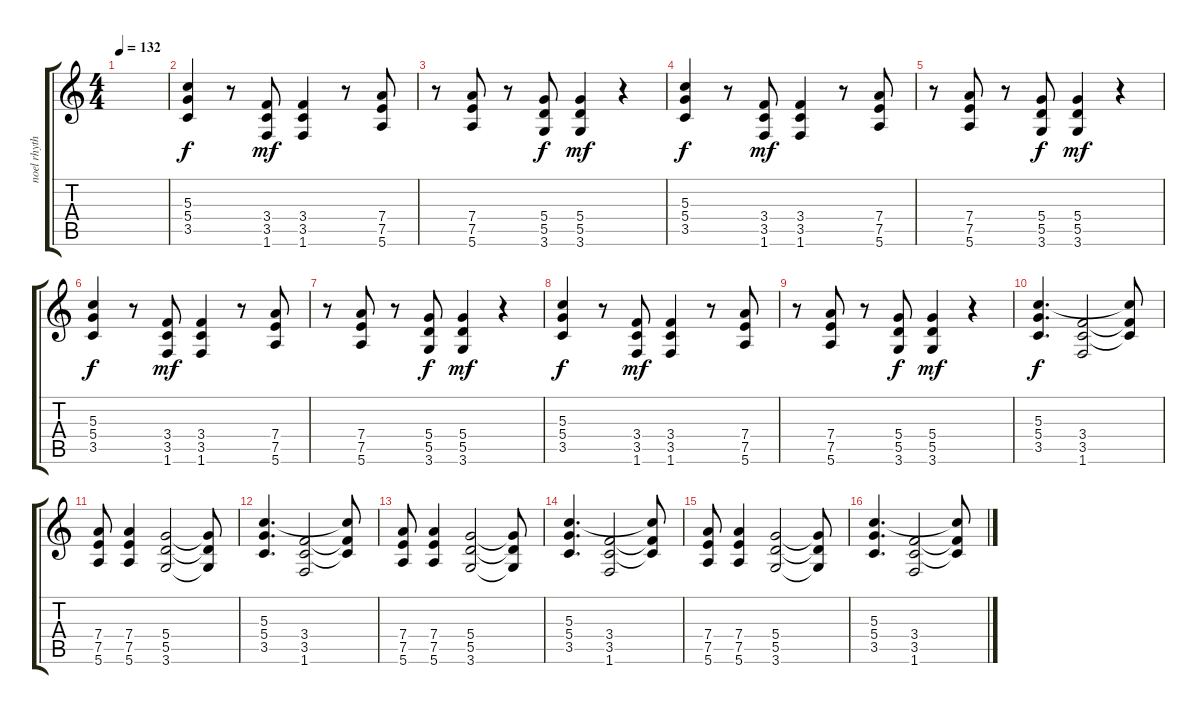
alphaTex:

\track ("noel rhythm" "noel rhyth") {instrument distortionguitar}
\staff {score tabs}
\tuning (E4 B3 G3 D3 A2 E2) {hide}
\ts (4 4)
\tempo 132
\clef g2
\ks c
|
(5.3 5.4 3.5).4 r.8 (3.4 3.5 1.6).8{dy mf} (3.4 3.5 1.6).4 r.8 (7.4 7.5 5.6).8 |
r.8 (7.4 7.5 5.6).8 r.8 (5.4 5.5 3.6).8{dy f} (5.4 5.5 3.6).4{dy mf} r.4 |
(5.3 5.4 3.5).4{dy f} r.8 (3.4 3.5 1.6).8{dy mf} (3.4 3.5 1.6).4 r.8 (7.4 7.5 5.6).8 |
r.8 (7.4 7.5 5.6).8 r.8 (5.4 5.5 3.6).8{dy f} (5.4 5.5 3.6).4{dy mf} r.4 |
(5.3 5.4 3.5).4{dy f} r.8 (3.4 3.5 1.6).8{dy mf} (3.4 3.5 1.6).4 r.8 (7.4 7.5 5.6).8 |
r.8 (7.4 7.5 5.6).8 r.8 (5.4 5.5 3.6).8{dy f} (5.4 5.5 3.6).4{dy mf} r.4 |
(5.3 5.4 3.5).4{dy f} r.8 (3.4 3.5 1.6).8{dy mf} (3.4 3.5 1.6).4 r.8 (7.4 7.5 5.6).8 |
r.8 (7.4 7.5 5.6).8 r.8 (5.4 5.5 3.6).8{dy f} (5.4 5.5 3.6).4{dy mf} r.4 |
(5.3 5.4 3.5).4{d dy f} (3.4 3.5 1.6).2 (5.3{t} 3.4{t} 3.5{t}).8 |
(7.4 7.5 5.6).8 (7.4 7.5 5.6).4 (5.4 5.5 3.6).2 (5.4{t} 5.5{t} 3.6{t}).8 |
(5.3 5.4 3.5).4{d} (3.4 3.5 1.6).2 (5.3{t} 3.4{t} 3.5{t}).8 |
(7.4 7.5 5.6).8 (7.4 7.5 5.6).4 (5.4 5.5 3.6).2 (5.4{t} 5.5{t} 3.6{t}).8 |
(5.3 5.4 3.5).4{d} (3.4 3.5 1.6).2 (5.3{t} 3.4{t} 3.5{t}).8 |
(7.4 7.5 5.6).8 (7.4 7.5 5.6).4 (5.4 5.5 3.6).2 (5.4{t} 5.5{t} 3.6{t}).8 |
(5.3 5.4 3.5).4{d} (3.4 3.5 1.6).2 (5.3{t} 3.4{t} 3.5{t}).8
